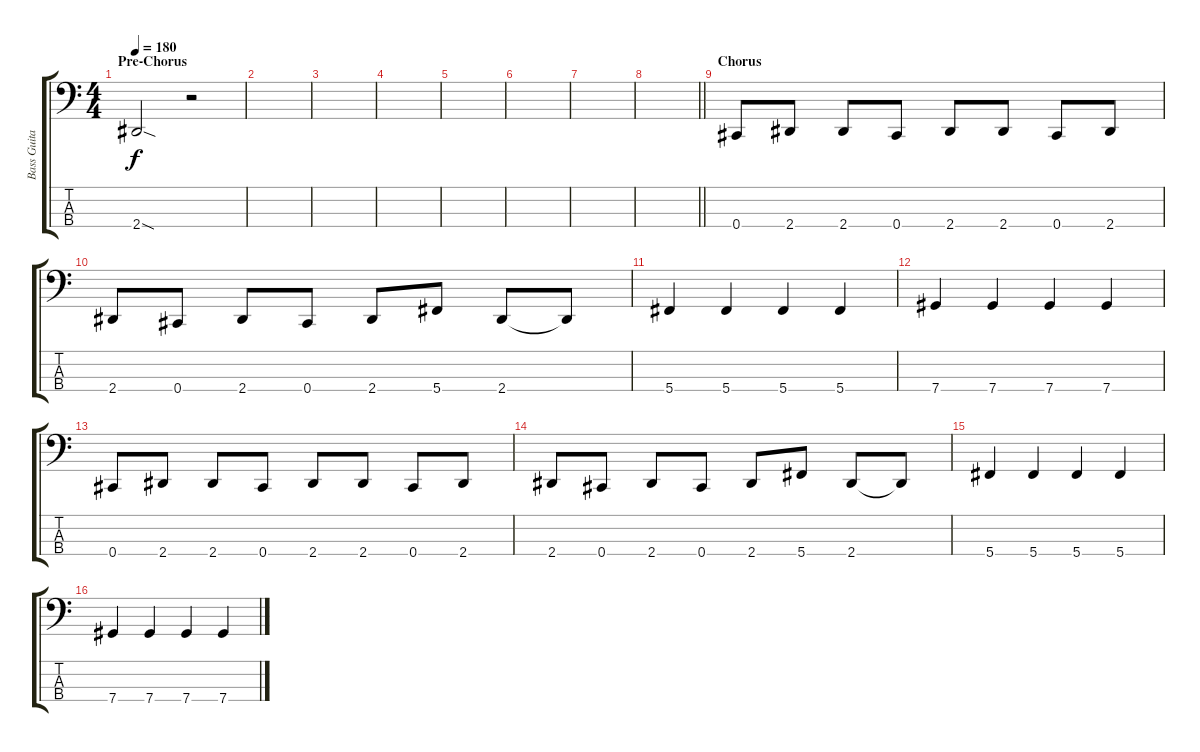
\track ("Bass Guitar" "Bass Guita") {instrument slapbass2}
\staff {score tabs}
\tuning (Gb2 Db2 Ab1 Db1) {hide}
\ts (4 4)
\section ("" "Pre-Chorus")
\tempo 180
\clef f4
\ks c
2.4{sod}.2{dy f} r.2 |
|
|
|
|
|
|
\barLineRight lightlight
|
\section ("" "Chorus")
0.4.8 2.4.8 2.4.8 0.4.8 2.4.8 2.4.8 0.4.8 2.4.8 |
2.4.8 0.4.8 2.4.8 0.4.8 2.4.8 5.4.8 2.4.8 2.4{t}.8 |
5.4.4 5.4.4 5.4.4 5.4.4 |
7.4.4 7.4.4 7.4.4 7.4.4 |
0.4.8 2.4.8 2.4.8 0.4.8 2.4.8 2.4.8 0.4.8 2.4.8 |
2.4.8 0.4.8 2.4.8 0.4.8 2.4.8 5.4.8 2.4.8 2.4{t}.8 |
5.4.4 5.4.4 5.4.4 5.4.4 |
7.4.4 7.4.4 7.4.4 7.4.4
